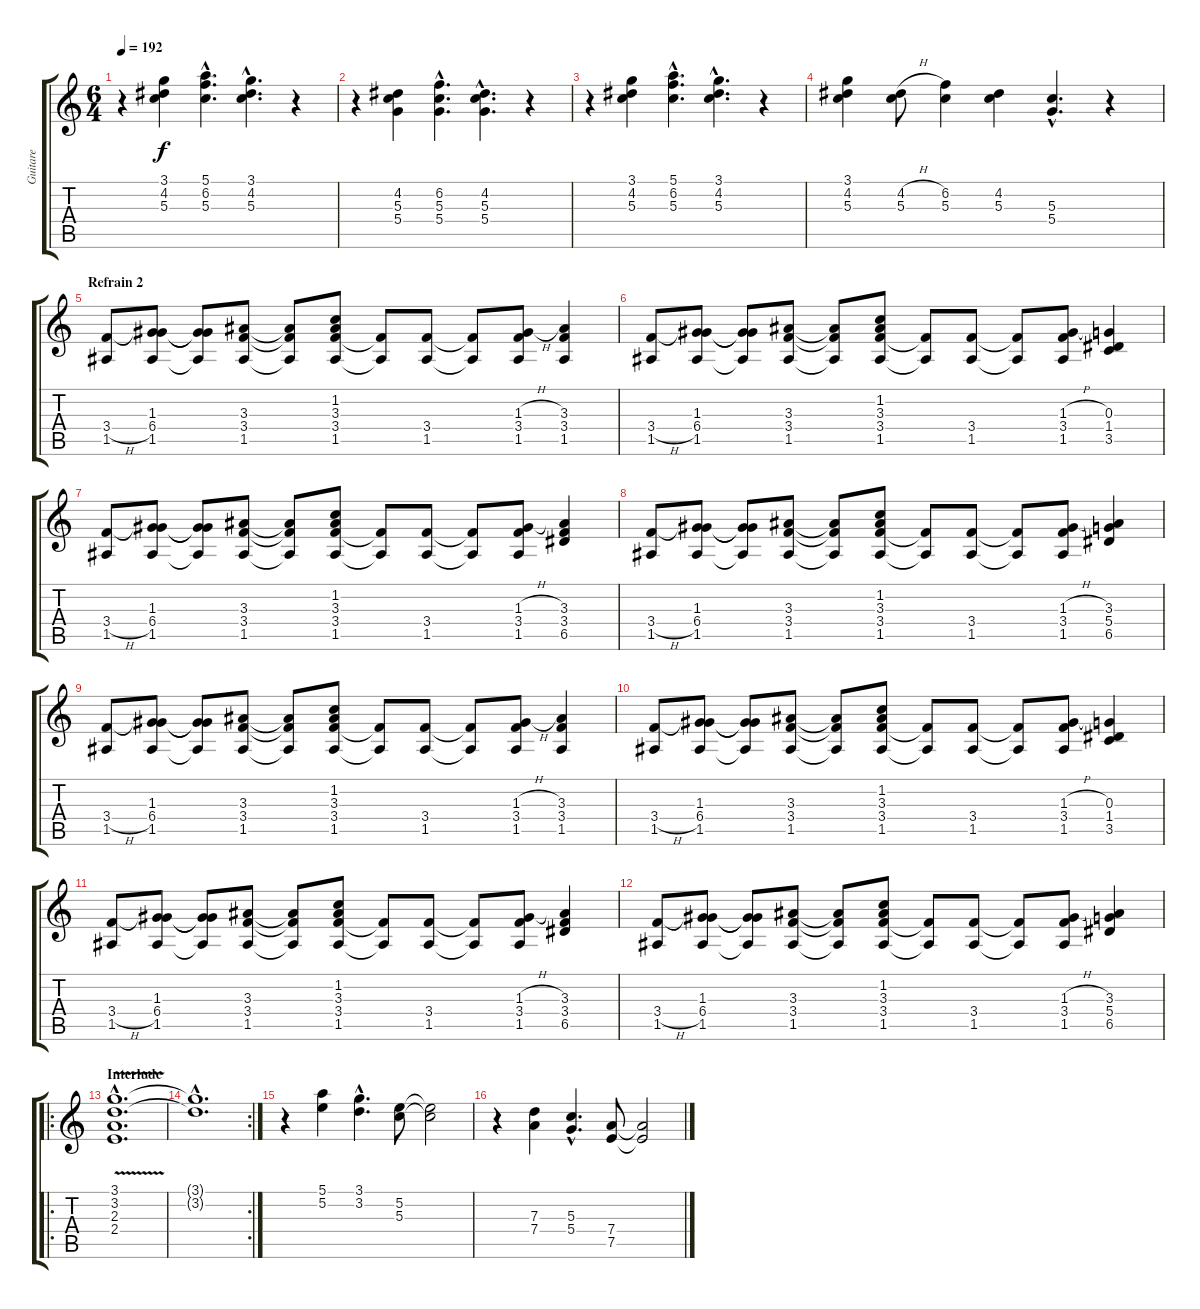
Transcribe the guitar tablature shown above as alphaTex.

\track ("Guitare" "Guitare") {instrument distortionguitar}
\staff {score tabs}
\tuning (E4 B3 G3 D3 A2 E2) {hide}
\ts (6 4)
\tempo 192
\clef g2
\ks c
r.4{dy f} (3.1 4.2 5.3).4 (5.1{hac} 6.2{hac} 5.3{hac}).4{d} (3.1{hac} 4.2{hac} 5.3{hac}).4{d} r.4 |
r.4 (4.2 5.3 5.4).4 (6.2{hac} 5.3{hac} 5.4{hac}).4{d} (4.2{hac} 5.3{hac} 5.4{hac}).4{d} r.4 |
r.4 (3.1 4.2 5.3).4 (5.1{hac} 6.2{hac} 5.3{hac}).4{d} (3.1{hac} 4.2{hac} 5.3{hac}).4{d} r.4 |
(3.1 4.2 5.3).4 (4.2{h} 5.3).8 (6.2 5.3).4 (4.2 5.3).4 (5.3{hac} 5.4{hac}).4{d} r.4 |
\section ("" "Refrain 2")
(3.4{h} 1.5).8 (1.3 6.4 1.5).8 (1.3{t} 6.4{t} 1.5{t}).8 (3.3 3.4 1.5).8 (3.3{t} 3.4{t} 1.5{t}).8 (1.2 3.3 3.4 1.5).8 (3.4{t} 1.5{t}).8 (3.4 1.5).8 (3.4{t} 1.5{t}).8 (1.3{h} 3.4 1.5).8 (3.3 3.4 1.5).4 |
(3.4{h} 1.5).8 (1.3 6.4 1.5).8 (1.3{t} 6.4{t} 1.5{t}).8 (3.3 3.4 1.5).8 (3.3{t} 3.4{t} 1.5{t}).8 (1.2 3.3 3.4 1.5).8 (3.4{t} 1.5{t}).8 (3.4 1.5).8 (3.4{t} 1.5{t}).8 (1.3{h} 3.4 1.5).8 (0.3 1.4 3.5).4 |
(3.4{h} 1.5).8 (1.3 6.4 1.5).8 (1.3{t} 6.4{t} 1.5{t}).8 (3.3 3.4 1.5).8 (3.3{t} 3.4{t} 1.5{t}).8 (1.2 3.3 3.4 1.5).8 (3.4{t} 1.5{t}).8 (3.4 1.5).8 (3.4{t} 1.5{t}).8 (1.3{h} 3.4 1.5).8 (3.3 3.4 6.5).4 |
(3.4{h} 1.5).8 (1.3 6.4 1.5).8 (1.3{t} 6.4{t} 1.5{t}).8 (3.3 3.4 1.5).8 (3.3{t} 3.4{t} 1.5{t}).8 (1.2 3.3 3.4 1.5).8 (3.4{t} 1.5{t}).8 (3.4 1.5).8 (3.4{t} 1.5{t}).8 (1.3{h} 3.4 1.5).8 (3.3 5.4 6.5).4 |
(3.4{h} 1.5).8 (1.3 6.4 1.5).8 (1.3{t} 6.4{t} 1.5{t}).8 (3.3 3.4 1.5).8 (3.3{t} 3.4{t} 1.5{t}).8 (1.2 3.3 3.4 1.5).8 (3.4{t} 1.5{t}).8 (3.4 1.5).8 (3.4{t} 1.5{t}).8 (1.3{h} 3.4 1.5).8 (3.3 3.4 1.5).4 |
(3.4{h} 1.5).8 (1.3 6.4 1.5).8 (1.3{t} 6.4{t} 1.5{t}).8 (3.3 3.4 1.5).8 (3.3{t} 3.4{t} 1.5{t}).8 (1.2 3.3 3.4 1.5).8 (3.4{t} 1.5{t}).8 (3.4 1.5).8 (3.4{t} 1.5{t}).8 (1.3{h} 3.4 1.5).8 (0.3 1.4 3.5).4 |
(3.4{h} 1.5).8 (1.3 6.4 1.5).8 (1.3{t} 6.4{t} 1.5{t}).8 (3.3 3.4 1.5).8 (3.3{t} 3.4{t} 1.5{t}).8 (1.2 3.3 3.4 1.5).8 (3.4{t} 1.5{t}).8 (3.4 1.5).8 (3.4{t} 1.5{t}).8 (1.3{h} 3.4 1.5).8 (3.3 3.4 6.5).4 |
(3.4{h} 1.5).8 (1.3 6.4 1.5).8 (1.3{t} 6.4{t} 1.5{t}).8 (3.3 3.4 1.5).8 (3.3{t} 3.4{t} 1.5{t}).8 (1.2 3.3 3.4 1.5).8 (3.4{t} 1.5{t}).8 (3.4 1.5).8 (3.4{t} 1.5{t}).8 (1.3{h} 3.4 1.5).8 (3.3 5.4 6.5).4 |
\ro
\section ("" "Interlude")
(3.1{hac} 3.2{hac} 2.3{hac} 2.4{v hac}).1{d volume 13} |
\rc 2
(3.1{hac t} 3.2{hac t}).1{d} |
r.4 (5.1 5.2).4 (3.1{hac} 3.2{hac}).4{d} (5.2 5.3).8 (5.2{t} 5.3{t}).2 |
r.4 (7.3 7.4).4 (5.3{hac} 5.4{hac}).4{d} (7.4 7.5).8 (7.4{t} 7.5{t}).2
